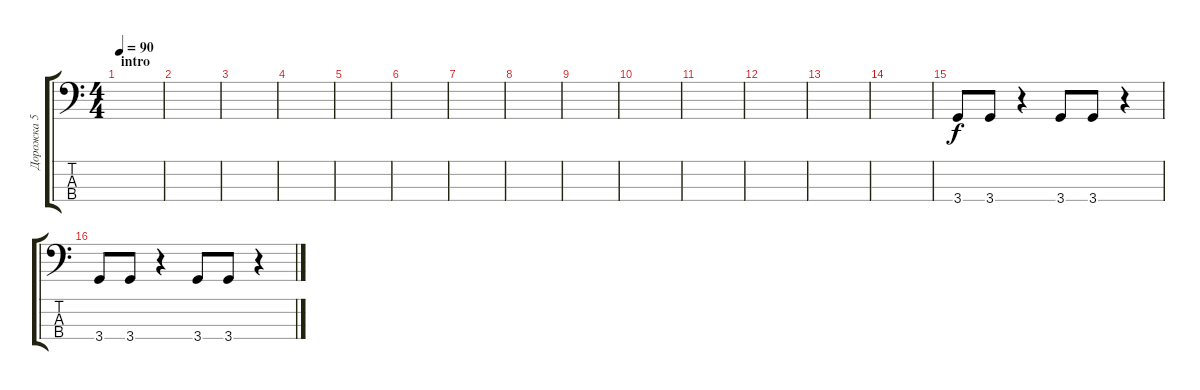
\track ("Дорожка 5" "Дорожка 5") {instrument electricbasspick}
\staff {score tabs}
\tuning (G2 D2 A1 E1) {hide}
\ts (4 4)
\section ("" "intro")
\tempo 90
\clef f4
\ks c
|
|
|
|
|
|
|
|
|
|
|
|
|
|
3.4.8 3.4.8 r.4 3.4.8 3.4.8 r.4 |
3.4.8 3.4.8 r.4 3.4.8 3.4.8 r.4
